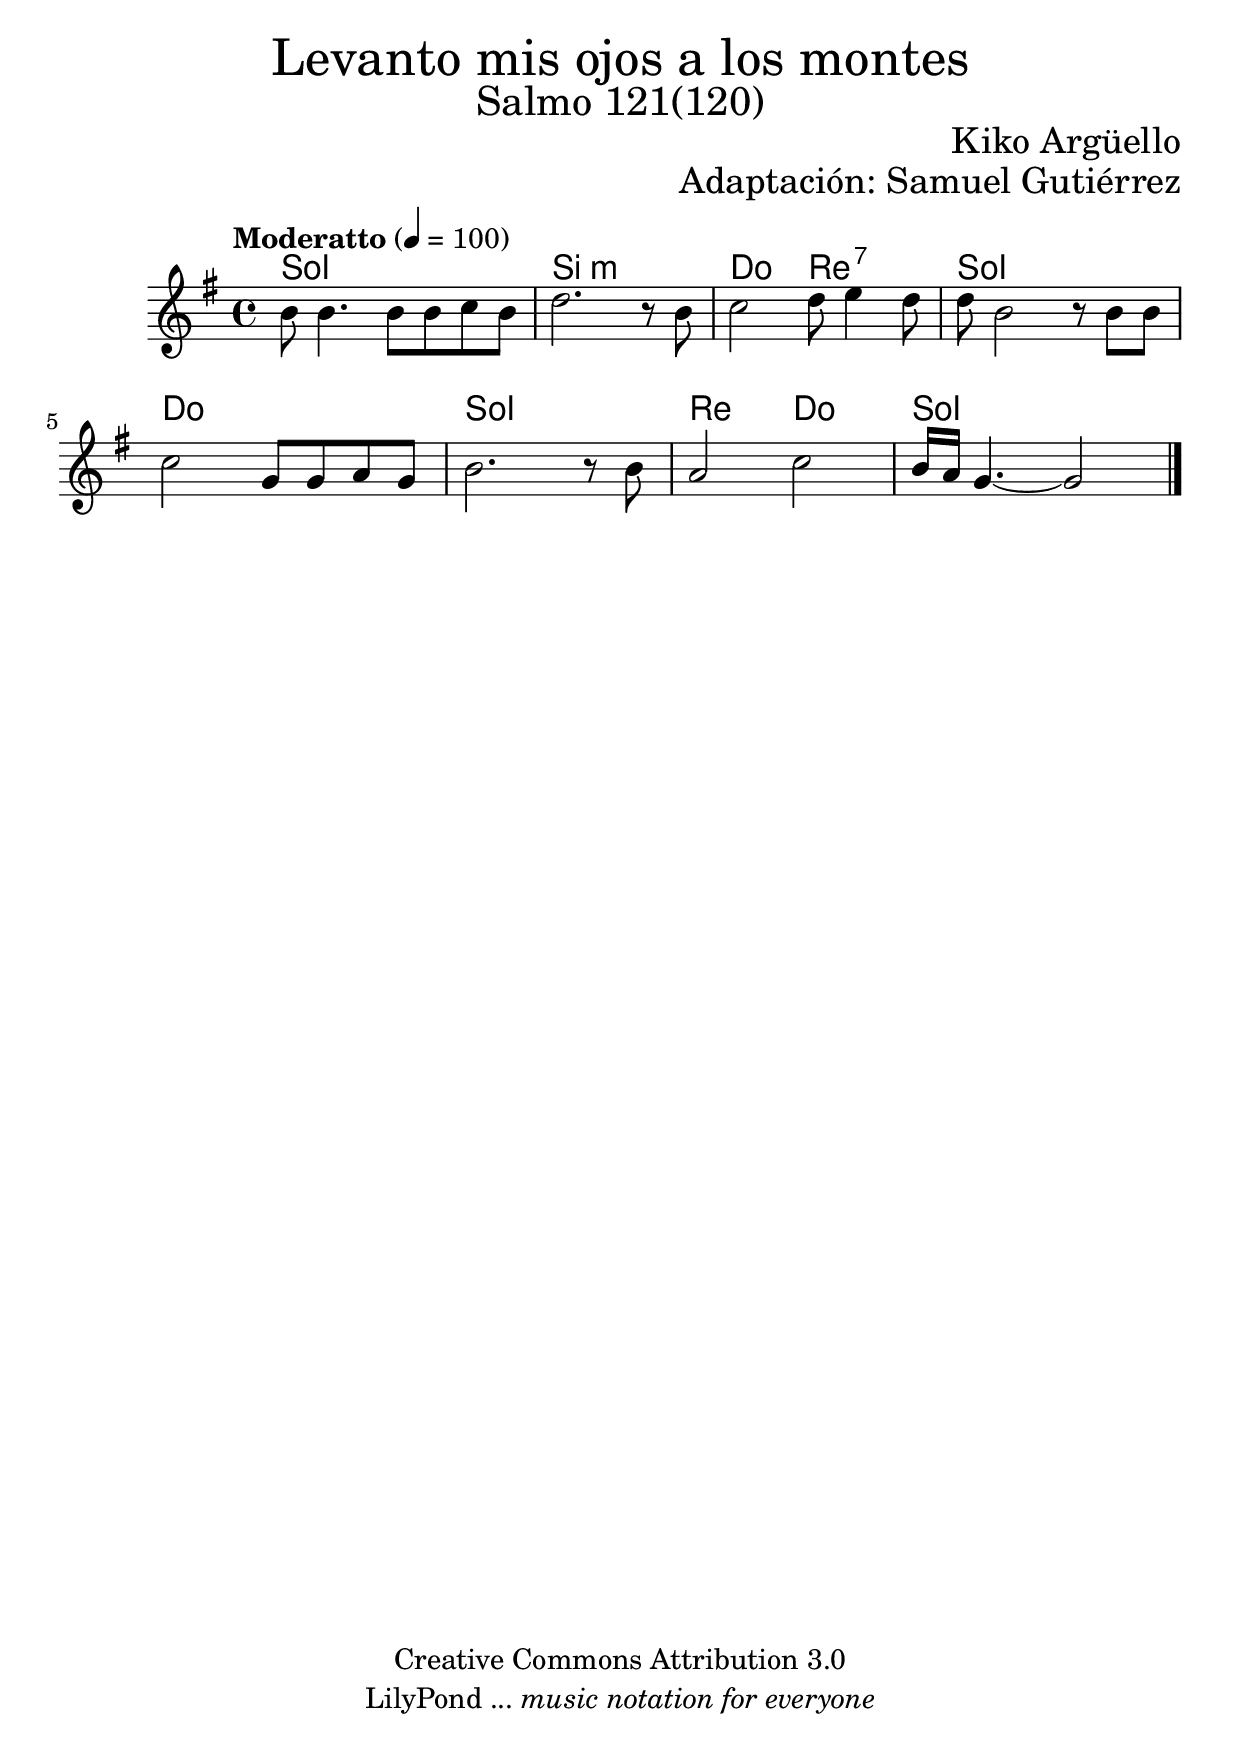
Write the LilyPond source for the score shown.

% ****************************************************************
%	Levanto mis ojos a los montes - Flauta
%	by serach.sam@
% ****************************************************************
\language "espanol"
\version "2.19.80"

% --- Includes
%\include "texto.ily"

% --- Tamaño del pentagrama
#(set-global-staff-size 25)

% --- Parametro globales
global = {  \tempo "Moderatto" 4 = 100 \clef treble \key sol \major \time 4/4 s2*16 \bar "|." }

% --- Cabecera
\markup { \fill-line { \center-column { \fontsize #5 "Levanto mis ojos a los montes" \fontsize #3 "Salmo 121(120)" } } }
\markup { \fill-line { " " \center-column { \fontsize #2 "Kiko Argüello" \small "" } } }
\markup { \fill-line { "" \right-column { \fontsize #2 "Adaptación: Samuel Gutiérrez"  } } }

\header {
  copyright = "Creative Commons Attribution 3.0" 
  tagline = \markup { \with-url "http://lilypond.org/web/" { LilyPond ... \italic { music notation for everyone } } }
  breakbefore = ##t
}

% --- Musica
instrumento = \relative do'' {
  %\compressFullBarRests
  %Escribir la musica aqui...
  si8 si4. si8 si do si	| %1
  re2. r8 si		| %2
  do2 re8 mi4 re8	| %3
  re8 si2 r8 si8 si 	| %4
  do2 sol8 sol la8 sol 	| %5
  si2. r8 si 		| %6
  la2 do2		| %7
  si16 la sol4.	~ sol2	| %8		|
}

% --- Acordes
acordes = \new ChordNames {
  \set chordChanges = ##t
  \italianChords
  \chordmode { 
    sol1 si1:m 
    do2 re2:7 sol1 
    do1 sol1
    re2 do2 sol1
  }
}

% --- Partitura
\score {
  <<
    \acordes
    \new Staff { <<
      \set Staff.midiInstrument = #"flute"
      \global
      \instrumento
    >>}
  >>
  \midi {}
  \layout {}
}

% --- Pagina
\paper {
  #( set-default-paper-size "letter" )
}

%{
convert-ly (GNU LilyPond) 2.19.83  convert-ly: Procesando «»...
Aplicando la conversión: 2.19.24, 2.19.28, 2.19.29, 2.19.32, 2.19.40,
2.19.46, 2.19.49, 2.19.80
%}
